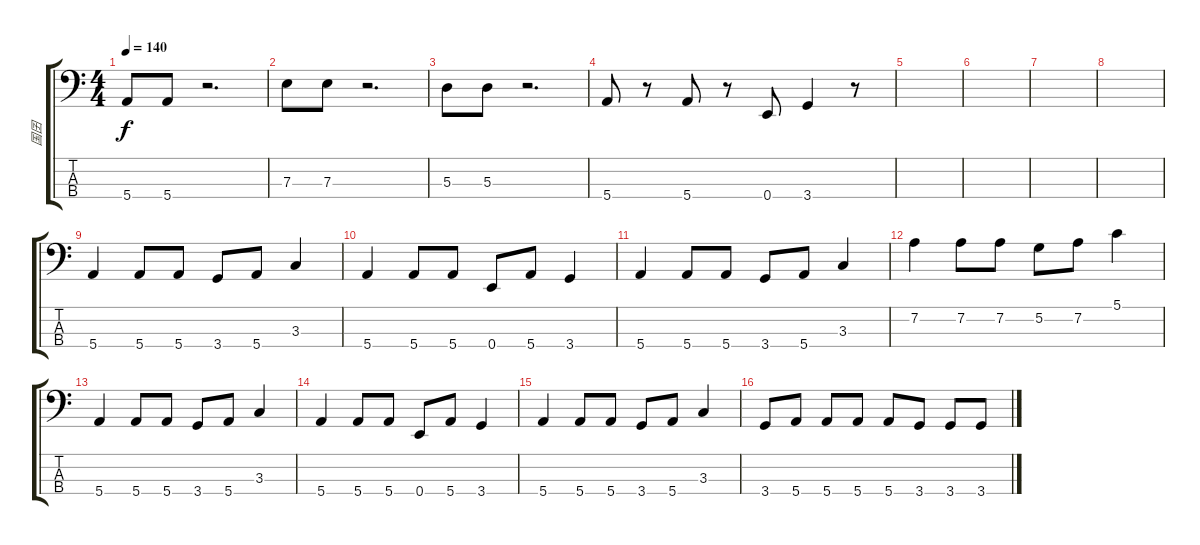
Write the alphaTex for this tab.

\track ("国囝" "国囝") {instrument electricbassfinger}
\staff {score tabs}
\tuning (G2 D2 A1 E1) {hide}
\ts (4 4)
\tempo 140
\clef f4
\ks c
5.4.8{dy f} 5.4.8 r.2{d} |
7.3.8 7.3.8 r.2{d} |
5.3.8 5.3.8 r.2{d} |
5.4.8 r.8 5.4.8 r.8 0.4.8 3.4.4 r.8 |
|
|
|
|
5.4.4 5.4.8 5.4.8 3.4.8 5.4.8 3.3.4 |
5.4.4 5.4.8 5.4.8 0.4.8 5.4.8 3.4.4 |
5.4.4 5.4.8 5.4.8 3.4.8 5.4.8 3.3.4 |
7.2.4 7.2.8 7.2.8 5.2.8 7.2.8 5.1.4 |
5.4.4 5.4.8 5.4.8 3.4.8 5.4.8 3.3.4 |
5.4.4 5.4.8 5.4.8 0.4.8 5.4.8 3.4.4 |
5.4.4 5.4.8 5.4.8 3.4.8 5.4.8 3.3.4 |
3.4.8 5.4.8 5.4.8 5.4.8 5.4.8 3.4.8 3.4.8 3.4.8
